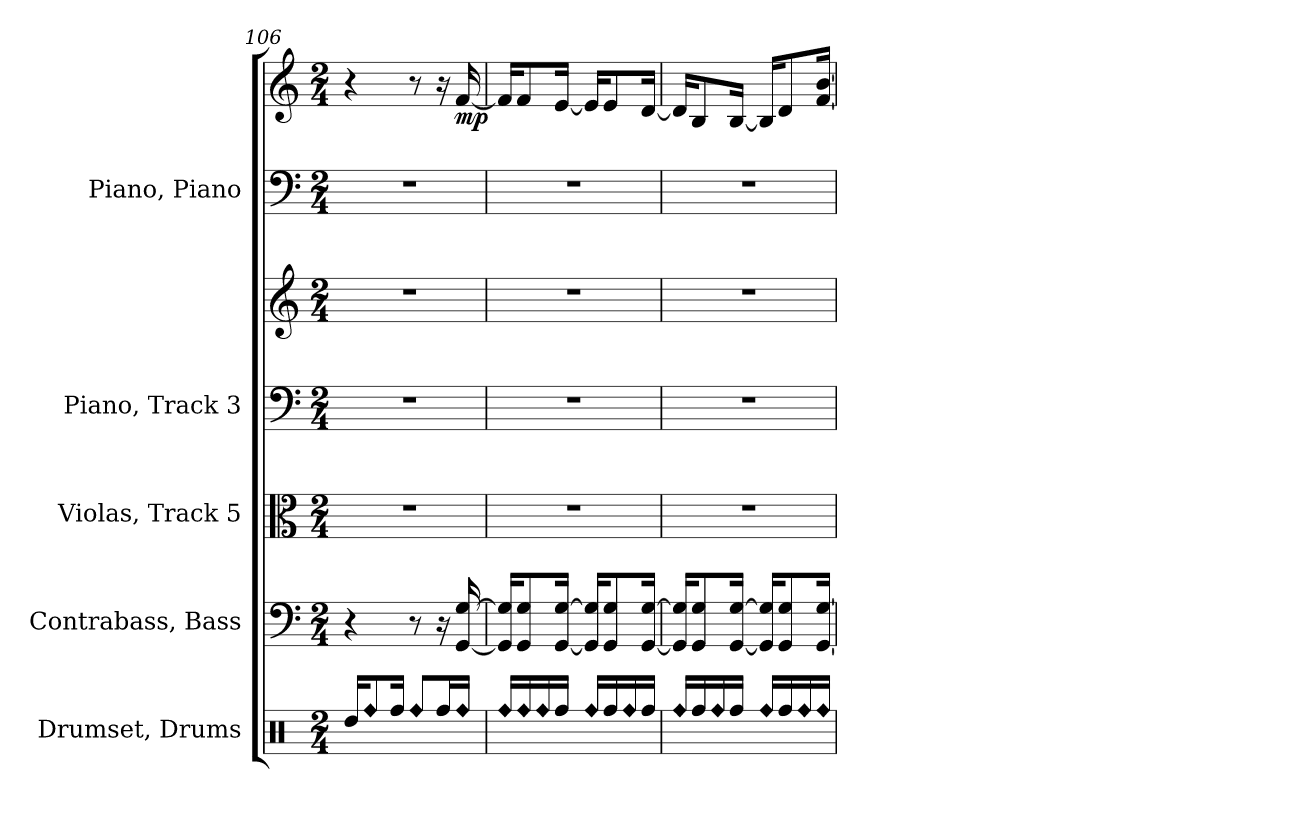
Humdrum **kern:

**kern	**kern	**kern	**kern	**kern	**kern	**kern	**dynam
*part5	*part4	*part3	*part2	*part2	*part1	*part1	*part1
*staff7	*staff6	*staff5	*staff4	*staff3	*staff2	*staff1	*staff1/2
*I"Drumset, Drums	*I"Contrabass, Bass	*I"Violas, Track  5	*I"Piano, Track  3	*	*I"Piano, Piano	*	*
*I'D. Set	*I'Cb.	*I'Vlas.	*I'Pno.	*	*I'Pno.	*	*
*clefX	*clefF4	*clefC3	*clefF4	*clefG2	*clefF4	*clefG2	*
*	*ITrd7c12	*	*	*	*	*	*
*k[]	*k[]	*k[]	*k[]	*k[]	*k[]	*k[]	*
*M2/4	*M2/4	*M2/4	*M2/4	*M2/4	*M2/4	*M2/4	*
=106	=106	=106	=106	=106	=106	=106	=106
16Rdd/KL	4r	2r	2r	2r	2r	4r	.
!LO:N:head=diamond	!	!	!	!	!	!	!
8Rff/	.	.	.	.	.	.	.
16Rff/Jk	.	.	.	.	.	.	.
!LO:N:head=diamond	!	!	!	!	!	!	!
8Rff/L	8r	.	.	.	.	8r	.
16Rff/L	16r	.	.	.	.	16r	.
!LO:N:head=diamond	!	!	!	!	!	!	!LO:DY:b
16Rff/JJ	[16GGG/ [16GG/	.	.	.	.	[16f/	mp
=107	=107	=107	=107	=107	=107	=107	=107
!LO:N:head=diamond	!	!	!	!	!	!	!
16Rff/LL	16GGG/] 16GG/]KL	2r	2r	2r	2r	16f/KL]	.
!LO:N:head=diamond	!	!	!	!	!	!	!
16Rff/	8GGG/ 8GG/	.	.	.	.	8f/	.
!LO:N:head=diamond	!	!	!	!	!	!	!
16Rff/	.	.	.	.	.	.	.
16Rff/JJ	[16GGG/ [16GG/Jk	.	.	.	.	[16e/Jk	.
!LO:N:head=diamond	!	!	!	!	!	!	!
16Rff/LL	16GGG/] 16GG/]KL	.	.	.	.	16e/KL]	.
16Rff/	8GGG/ 8GG/	.	.	.	.	8e/	.
!LO:N:head=diamond	!	!	!	!	!	!	!
16Rff/	.	.	.	.	.	.	.
16Rff/JJ	[16GGG/ [16GG/Jk	.	.	.	.	[16d/Jk	.
=108	=108	=108	=108	=108	=108	=108	=108
!LO:N:head=diamond	!	!	!	!	!	!	!
16Rff/LL	16GGG/] 16GG/]KL	2r	2r	2r	2r	16d/KL]	.
16Rff/	8GGG/ 8GG/	.	.	.	.	8B/	.
!LO:N:head=diamond	!	!	!	!	!	!	!
16Rff/	.	.	.	.	.	.	.
16Rff/JJ	[16GGG/ [16GG/Jk	.	.	.	.	[16B/Jk	.
!LO:N:head=diamond	!	!	!	!	!	!	!
16Rff/LL	16GGG/] 16GG/]KL	.	.	.	.	16B/KL]	.
16Rff/	8GGG/ 8GG/	.	.	.	.	8d/	.
!LO:N:head=diamond	!	!	!	!	!	!	!
16Rff/	.	.	.	.	.	.	.
!LO:N:head=diamond	!	!	!	!	!	!	!
16Rff/JJ	[16GGG/ [16GG/Jk	.	.	.	.	[16f/ [16b/Jk	.
=	=	=	=	=	=	=	=
*-	*-	*-	*-	*-	*-	*-	*-
